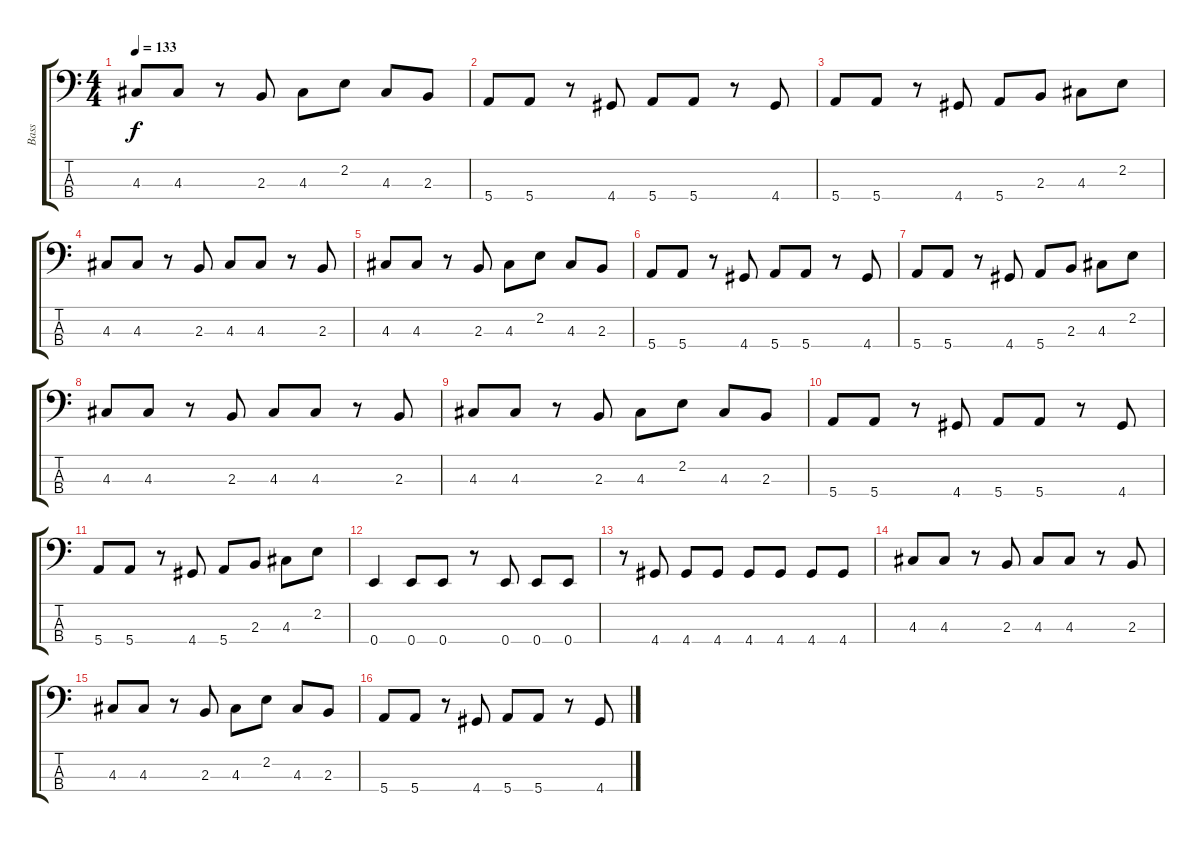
\track ("Bass" "Bass") {instrument electricbassfinger}
\staff {score tabs}
\tuning (G2 D2 A1 E1) {hide}
\ts (4 4)
\tempo 133
\clef f4
\ks c
4.3.8{dy f} 4.3.8 r.8 2.3.8 4.3.8 2.2.8 4.3.8 2.3.8 |
5.4.8 5.4.8 r.8 4.4.8 5.4.8 5.4.8 r.8 4.4.8 |
5.4.8 5.4.8 r.8 4.4.8 5.4.8 2.3.8 4.3.8 2.2.8 |
4.3.8 4.3.8 r.8 2.3.8 4.3.8 4.3.8 r.8 2.3.8 |
4.3.8 4.3.8 r.8 2.3.8 4.3.8 2.2.8 4.3.8 2.3.8 |
5.4.8 5.4.8 r.8 4.4.8 5.4.8 5.4.8 r.8 4.4.8 |
5.4.8 5.4.8 r.8 4.4.8 5.4.8 2.3.8 4.3.8 2.2.8 |
4.3.8 4.3.8 r.8 2.3.8 4.3.8 4.3.8 r.8 2.3.8 |
4.3.8 4.3.8 r.8 2.3.8 4.3.8 2.2.8 4.3.8 2.3.8 |
5.4.8 5.4.8 r.8 4.4.8 5.4.8 5.4.8 r.8 4.4.8 |
5.4.8 5.4.8 r.8 4.4.8 5.4.8 2.3.8 4.3.8 2.2.8 |
0.4.4 0.4.8 0.4.8 r.8 0.4.8 0.4.8 0.4.8 |
r.8 4.4.8 4.4.8 4.4.8 4.4.8 4.4.8 4.4.8 4.4.8 |
4.3.8 4.3.8 r.8 2.3.8 4.3.8 4.3.8 r.8 2.3.8 |
4.3.8 4.3.8 r.8 2.3.8 4.3.8 2.2.8 4.3.8 2.3.8 |
5.4.8 5.4.8 r.8 4.4.8 5.4.8 5.4.8 r.8 4.4.8
